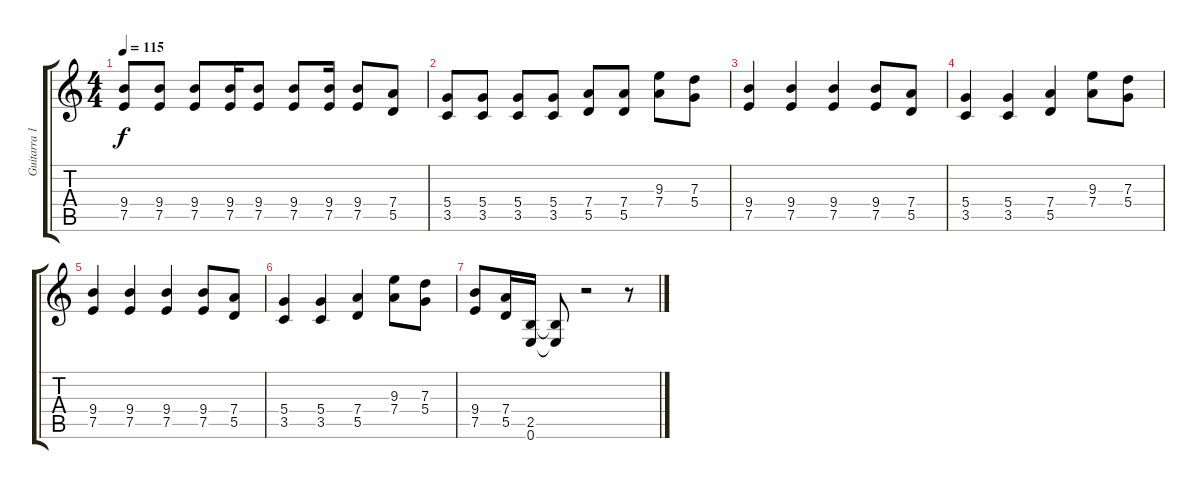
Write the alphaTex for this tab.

\track ("Guitarra 1" "Guitarra 1") {instrument distortionguitar}
\staff {score tabs}
\tuning (E4 B3 G3 D3 A2 E2) {hide}
\ts (4 4)
\tempo 115
\clef g2
\ks c
(9.4 7.5).8{dy f} (9.4 7.5).8 (9.4 7.5).8 (9.4 7.5).16 (9.4 7.5).8 (9.4 7.5).8 (9.4 7.5).16 (9.4 7.5).8 (7.4 5.5).8 |
(5.4 3.5).8 (5.4 3.5).8 (5.4 3.5).8 (5.4 3.5).8 (7.4 5.5).8 (7.4 5.5).8 (9.3 7.4).8 (7.3 5.4).8 |
(9.4 7.5).4 (9.4 7.5).4 (9.4 7.5).4 (9.4 7.5).8 (7.4 5.5).8 |
(5.4 3.5).4 (5.4 3.5).4 (7.4 5.5).4 (9.3 7.4).8 (7.3 5.4).8 |
(9.4 7.5).4 (9.4 7.5).4 (9.4 7.5).4 (9.4 7.5).8 (7.4 5.5).8 |
(5.4 3.5).4 (5.4 3.5).4 (7.4 5.5).4 (9.3 7.4).8 (7.3 5.4).8 |
(9.4 7.5).8 (7.4 5.5).16 (2.5 0.6).16 (2.5{t} 0.6{t}).8 r.2 r.8
